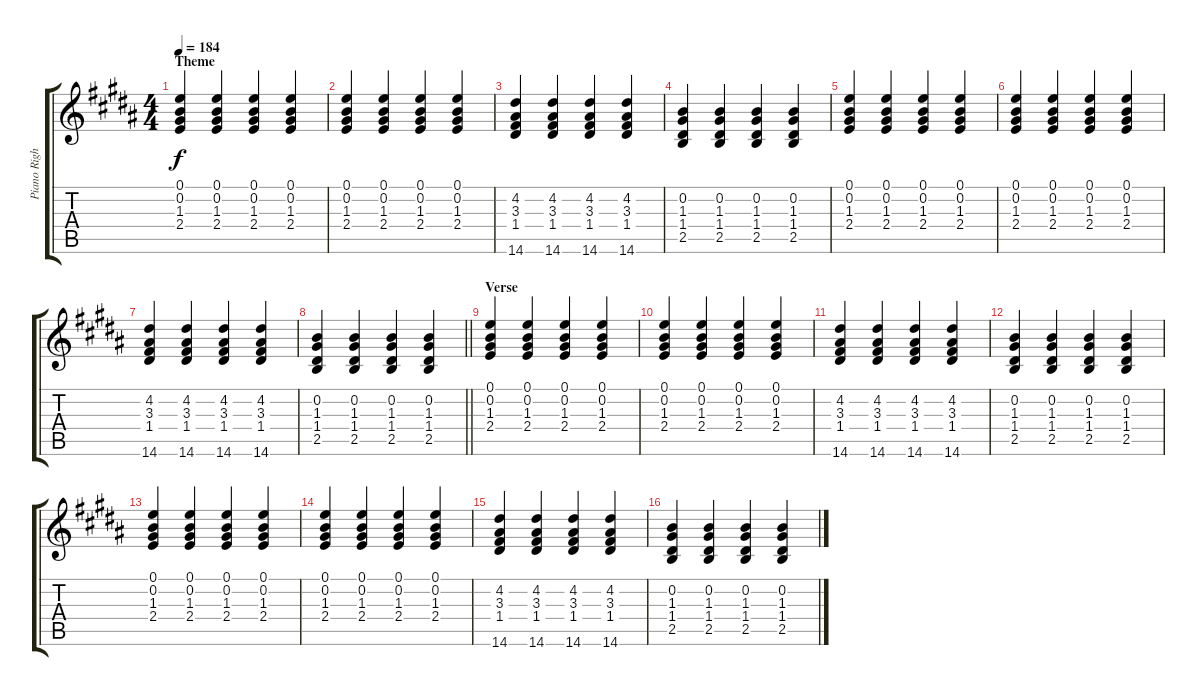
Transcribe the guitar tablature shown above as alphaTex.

\track ("Piano Right Hand" "Piano Righ") {instrument brightacousticpiano}
\staff {score tabs}
\tuning (E5 B4 G4 D4 A3 E3) {hide}
\ts (4 4)
\section ("" "Theme")
\tempo 184
\clef g2
\ks b
(0.1 0.2 1.3 2.4).4{dy f} (0.1 0.2 1.3 2.4).4 (0.1 0.2 1.3 2.4).4 (0.1 0.2 1.3 2.4).4 |
(0.1 0.2 1.3 2.4).4 (0.1 0.2 1.3 2.4).4 (0.1 0.2 1.3 2.4).4 (0.1 0.2 1.3 2.4).4 |
(4.2 3.3 1.4 14.6).4 (4.2 3.3 1.4 14.6).4 (4.2 3.3 1.4 14.6).4 (4.2 3.3 1.4 14.6).4 |
(0.2 1.3 1.4 2.5).4 (0.2 1.3 1.4 2.5).4 (0.2 1.3 1.4 2.5).4 (0.2 1.3 1.4 2.5).4 |
(0.1 0.2 1.3 2.4).4 (0.1 0.2 1.3 2.4).4 (0.1 0.2 1.3 2.4).4 (0.1 0.2 1.3 2.4).4 |
(0.1 0.2 1.3 2.4).4 (0.1 0.2 1.3 2.4).4 (0.1 0.2 1.3 2.4).4 (0.1 0.2 1.3 2.4).4 |
(4.2 3.3 1.4 14.6).4 (4.2 3.3 1.4 14.6).4 (4.2 3.3 1.4 14.6).4 (4.2 3.3 1.4 14.6).4 |
\barLineRight lightlight
(0.2 1.3 1.4 2.5).4 (0.2 1.3 1.4 2.5).4 (0.2 1.3 1.4 2.5).4 (0.2 1.3 1.4 2.5).4 |
\section ("" "Verse")
(0.1 0.2 1.3 2.4).4 (0.1 0.2 1.3 2.4).4 (0.1 0.2 1.3 2.4).4 (0.1 0.2 1.3 2.4).4 |
(0.1 0.2 1.3 2.4).4 (0.1 0.2 1.3 2.4).4 (0.1 0.2 1.3 2.4).4 (0.1 0.2 1.3 2.4).4 |
(4.2 3.3 1.4 14.6).4 (4.2 3.3 1.4 14.6).4 (4.2 3.3 1.4 14.6).4 (4.2 3.3 1.4 14.6).4 |
(0.2 1.3 1.4 2.5).4 (0.2 1.3 1.4 2.5).4 (0.2 1.3 1.4 2.5).4 (0.2 1.3 1.4 2.5).4 |
(0.1 0.2 1.3 2.4).4 (0.1 0.2 1.3 2.4).4 (0.1 0.2 1.3 2.4).4 (0.1 0.2 1.3 2.4).4 |
(0.1 0.2 1.3 2.4).4 (0.1 0.2 1.3 2.4).4 (0.1 0.2 1.3 2.4).4 (0.1 0.2 1.3 2.4).4 |
(4.2 3.3 1.4 14.6).4 (4.2 3.3 1.4 14.6).4 (4.2 3.3 1.4 14.6).4 (4.2 3.3 1.4 14.6).4 |
(0.2 1.3 1.4 2.5).4 (0.2 1.3 1.4 2.5).4 (0.2 1.3 1.4 2.5).4 (0.2 1.3 1.4 2.5).4
